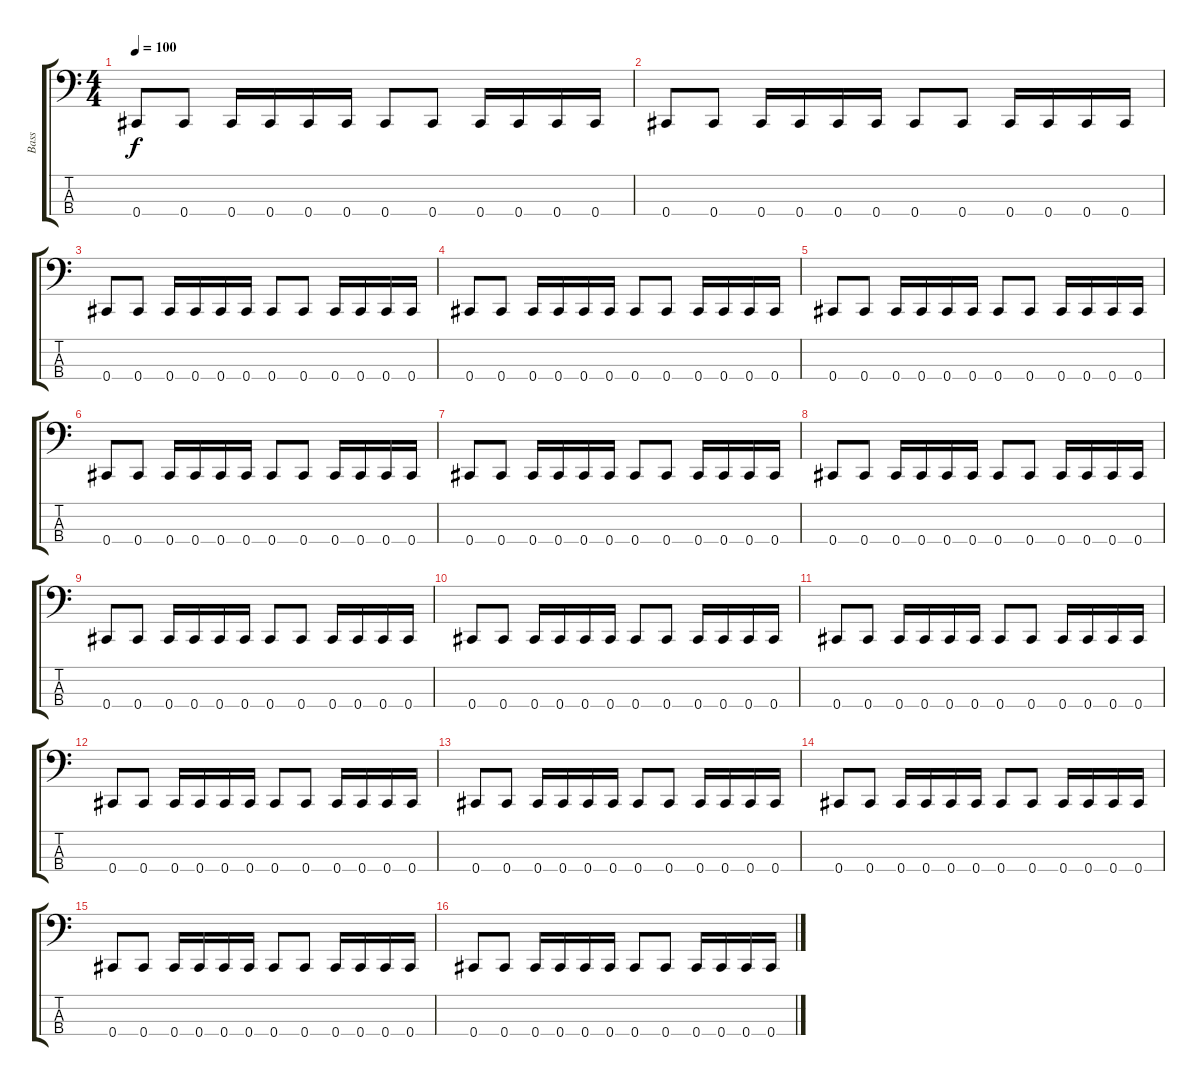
\track ("Bass" "Bass") {instrument electricbasspick}
\staff {score tabs}
\tuning (Gb2 Db2 Ab1 Db1) {hide}
\ts (4 4)
\tempo 100
\clef f4
\ks c
0.4.8{dy f} 0.4.8 0.4.16 0.4.16 0.4.16 0.4.16 0.4.8 0.4.8 0.4.16 0.4.16 0.4.16 0.4.16 |
0.4.8 0.4.8 0.4.16 0.4.16 0.4.16 0.4.16 0.4.8 0.4.8 0.4.16 0.4.16 0.4.16 0.4.16 |
0.4.8 0.4.8 0.4.16 0.4.16 0.4.16 0.4.16 0.4.8 0.4.8 0.4.16 0.4.16 0.4.16 0.4.16 |
0.4.8 0.4.8 0.4.16 0.4.16 0.4.16 0.4.16 0.4.8 0.4.8 0.4.16 0.4.16 0.4.16 0.4.16 |
0.4.8 0.4.8 0.4.16 0.4.16 0.4.16 0.4.16 0.4.8 0.4.8 0.4.16 0.4.16 0.4.16 0.4.16 |
0.4.8 0.4.8 0.4.16 0.4.16 0.4.16 0.4.16 0.4.8 0.4.8 0.4.16 0.4.16 0.4.16 0.4.16 |
0.4.8 0.4.8 0.4.16 0.4.16 0.4.16 0.4.16 0.4.8 0.4.8 0.4.16 0.4.16 0.4.16 0.4.16 |
0.4.8 0.4.8 0.4.16 0.4.16 0.4.16 0.4.16 0.4.8 0.4.8 0.4.16 0.4.16 0.4.16 0.4.16 |
0.4.8 0.4.8 0.4.16 0.4.16 0.4.16 0.4.16 0.4.8 0.4.8 0.4.16 0.4.16 0.4.16 0.4.16 |
0.4.8 0.4.8 0.4.16 0.4.16 0.4.16 0.4.16 0.4.8 0.4.8 0.4.16 0.4.16 0.4.16 0.4.16 |
0.4.8 0.4.8 0.4.16 0.4.16 0.4.16 0.4.16 0.4.8 0.4.8 0.4.16 0.4.16 0.4.16 0.4.16 |
0.4.8 0.4.8 0.4.16 0.4.16 0.4.16 0.4.16 0.4.8 0.4.8 0.4.16 0.4.16 0.4.16 0.4.16 |
0.4.8 0.4.8 0.4.16 0.4.16 0.4.16 0.4.16 0.4.8 0.4.8 0.4.16 0.4.16 0.4.16 0.4.16 |
0.4.8 0.4.8 0.4.16 0.4.16 0.4.16 0.4.16 0.4.8 0.4.8 0.4.16 0.4.16 0.4.16 0.4.16 |
0.4.8 0.4.8 0.4.16 0.4.16 0.4.16 0.4.16 0.4.8 0.4.8 0.4.16 0.4.16 0.4.16 0.4.16 |
0.4.8 0.4.8 0.4.16 0.4.16 0.4.16 0.4.16 0.4.8 0.4.8 0.4.16 0.4.16 0.4.16 0.4.16
